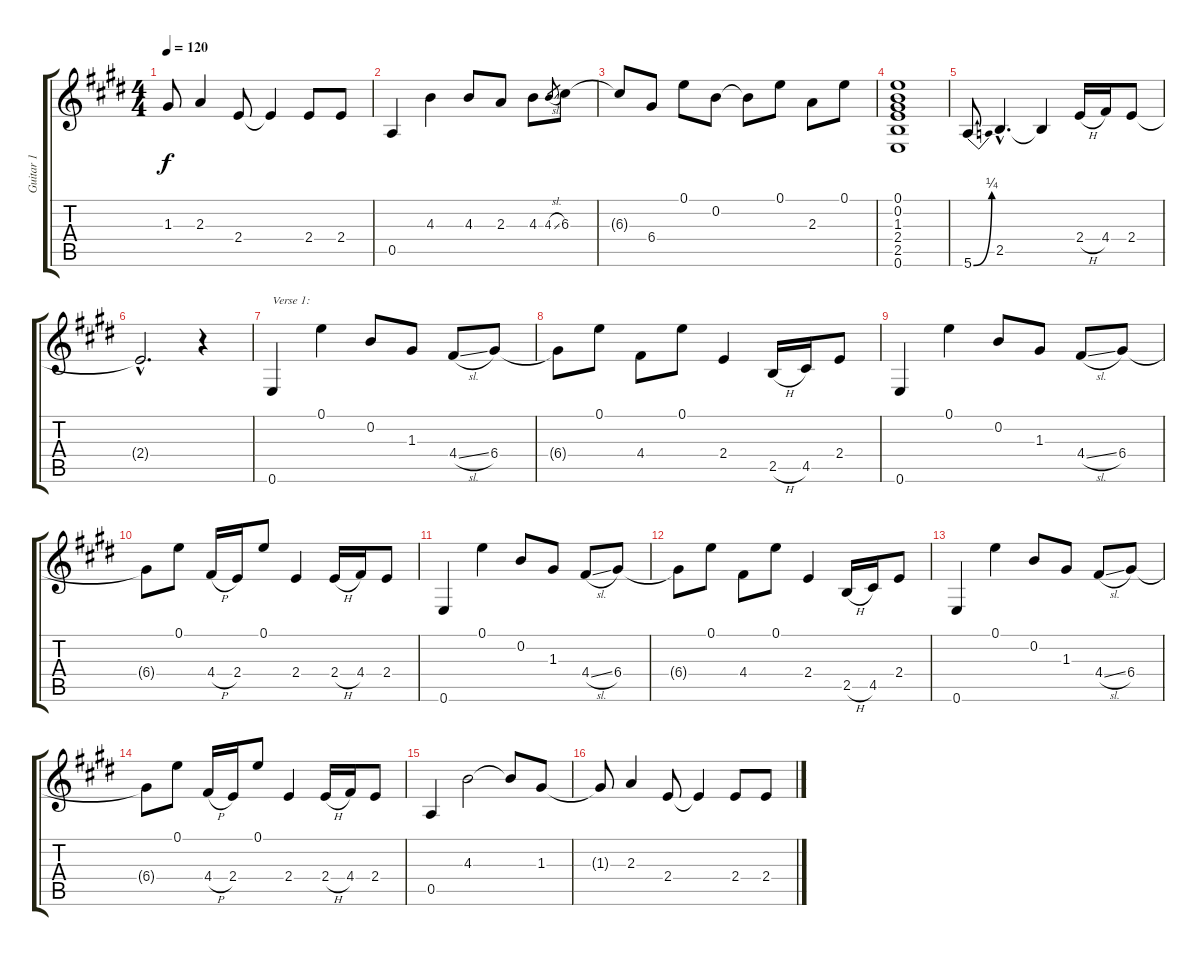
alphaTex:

\track ("Guitar 1" "Guitar 1") {instrument electricguitarjazz}
\staff {score tabs}
\tuning (E4 B3 G3 D3 A2 E2) {hide}
\ts (4 4)
\tempo 120
\clef g2
\ks e
1.3{t}.8{dy f} 2.3.4 2.4.8 2.4{t}.4 2.4.8 2.4.8 |
0.5.4 4.3.4 4.3.8 2.3.8 4.3.8 4.3{sl}.8{gr} 6.3.8 |
6.3{t}.8 6.4.8 0.1.8 0.2.8 0.2{t}.8 0.1.8 2.3.8 0.1.8 |
(0.1 0.2 1.3 2.4 2.5 0.6).1 |
5.6{be (bend 0 0 60 1)}.8 2.5{hac}.4{d} 2.5{t}.4 2.4{h}.16 4.4.16 2.4.8 |
2.4{hac t}.2{d} r.4 |
0.6.4{txt "Verse 1:"} 0.1.4 0.2.8 1.3.8 4.4{sl}.8 6.4.8 |
6.4{t}.8 0.1.8 4.4.8 0.1.8 2.4.4 2.5{h}.16 4.5.16 2.4.8 |
0.6.4 0.1.4 0.2.8 1.3.8 4.4{sl}.8 6.4.8 |
6.4{t}.8 0.1.8 4.4{h}.16 2.4.16 0.1.8 2.4.4 2.4{h}.16 4.4.16 2.4.8 |
0.6.4 0.1.4 0.2.8 1.3.8 4.4{sl}.8 6.4.8 |
6.4{t}.8 0.1.8 4.4.8 0.1.8 2.4.4 2.5{h}.16 4.5.16 2.4.8 |
0.6.4 0.1.4 0.2.8 1.3.8 4.4{sl}.8 6.4.8 |
6.4{t}.8 0.1.8 4.4{h}.16 2.4.16 0.1.8 2.4.4 2.4{h}.16 4.4.16 2.4.8 |
0.5.4 4.3.2 4.3{t}.8 1.3.8 |
1.3{t}.8 2.3.4 2.4.8 2.4{t}.4 2.4.8 2.4.8
